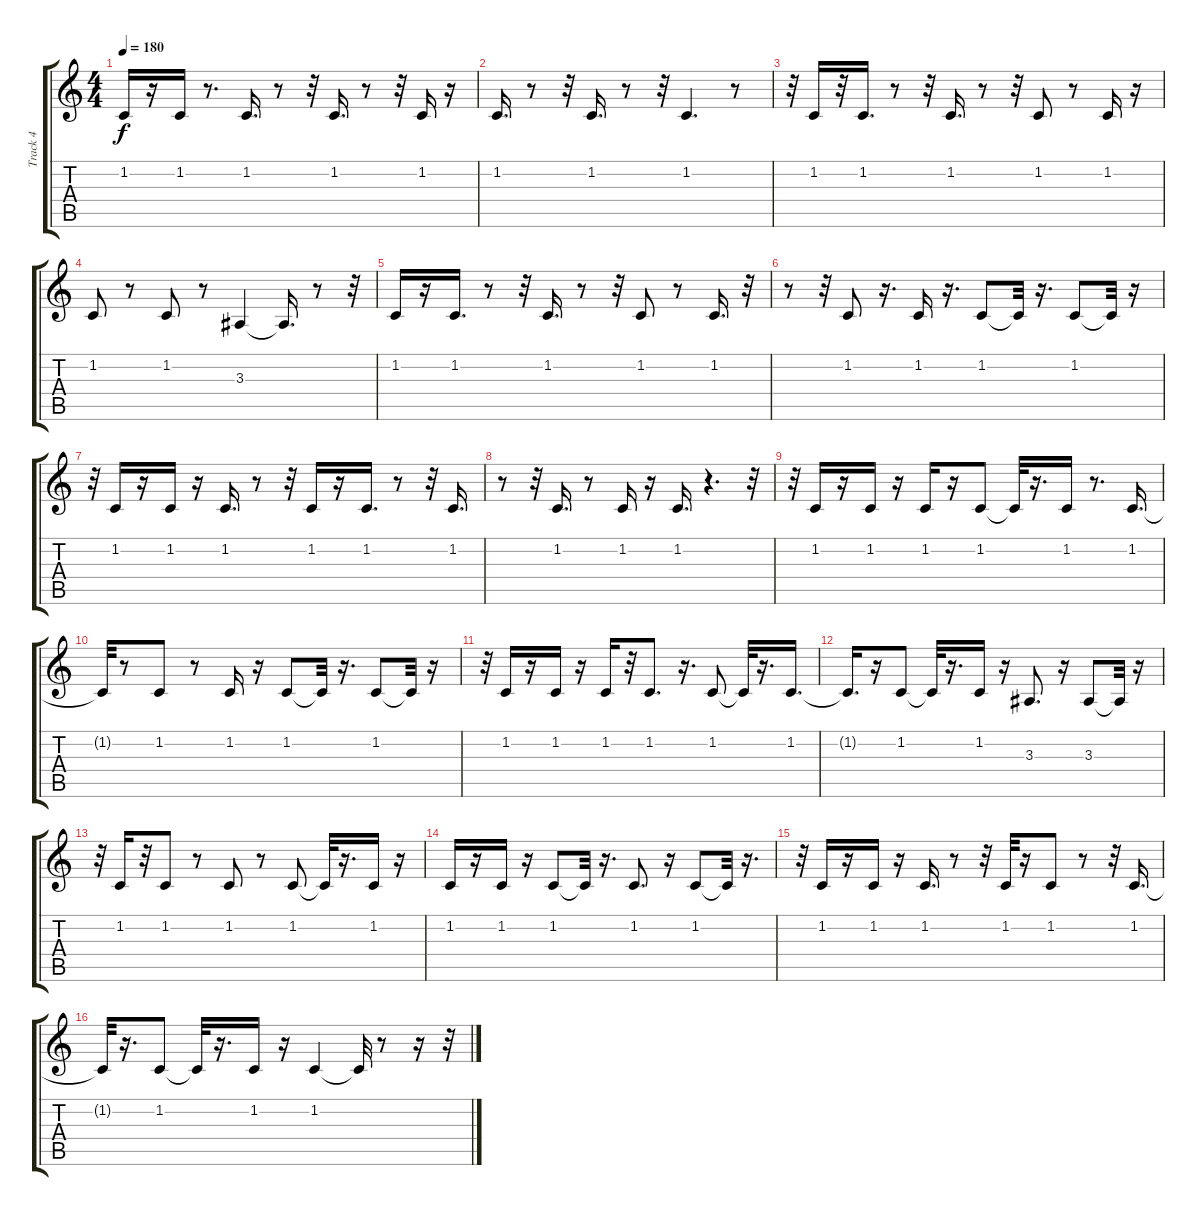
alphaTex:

\track ("Track 4" "Track 4") {instrument trombone}
\staff {score tabs}
\tuning (E4 B3 G3 D3 A2 E2) {hide}
\ts (4 4)
\tempo 180
\clef g2
\ks c
1.2.16{dy f} r.16 1.2.16 r.8{d} 1.2.16{d} r.8 r.32 1.2.16{d} r.8 r.32 1.2.16 r.16 |
1.2.16{d} r.8 r.32 1.2.16{d} r.8 r.32 1.2.4{d} r.8 |
r.32 1.2.16 r.32 1.2.16{d} r.8 r.32 1.2.16{d} r.8 r.32 1.2.8 r.8 1.2.16 r.16 |
1.2.8 r.8 1.2.8 r.8 3.3.4 3.3{t}.16{d} r.8 r.32 |
1.2.16 r.16 1.2.16{d} r.8 r.32 1.2.16{d} r.8 r.32 1.2.8 r.8 1.2.16{d} r.32 |
r.8 r.32 1.2.8 r.16{d} 1.2.16 r.16{d} 1.2.8 1.2{t}.32 r.16{d} 1.2.8 1.2{t}.32 r.16 |
r.32 1.2.16 r.16 1.2.16 r.16 1.2.16{d} r.8 r.32 1.2.16 r.16 1.2.16{d} r.8 r.32 1.2.16{d} |
r.8 r.32 1.2.16{d} r.8 1.2.16 r.16 1.2.16{d} r.4{d} r.32 |
r.32 1.2.16 r.16 1.2.16 r.16 1.2.16 r.16 1.2.8 1.2{t}.32 r.16{d} 1.2.16 r.8{d} 1.2.16{d} |
1.2{t}.32 r.8 1.2.8 r.8 1.2.16 r.16 1.2.8 1.2{t}.32 r.16{d} 1.2.8 1.2{t}.32 r.16 |
r.32 1.2.16 r.16 1.2.16 r.16 1.2.16 r.32 1.2.8{d} r.16{d} 1.2.8 1.2{t}.32 r.16{d} 1.2.16{d} |
1.2{t}.16{d} r.16 1.2.8 1.2{t}.32 r.16{d} 1.2.16 r.16 3.3.8{d} r.16 3.3.8 3.3{t}.32 r.16 |
r.32 1.2.16 r.32 1.2.8 r.8 1.2.8 r.8 1.2.8 1.2{t}.32 r.16{d} 1.2.16 r.16 |
1.2.16 r.16 1.2.16 r.16 1.2.8 1.2{t}.32 r.16{d} 1.2.8{d} r.16 1.2.8 1.2{t}.32 r.16{d} |
r.32 1.2.16 r.16 1.2.16 r.16 1.2.16{d} r.8 r.32 1.2.32 r.16 1.2.8 r.8 r.32 1.2.16{d} |
1.2{t}.32 r.16{d} 1.2.8 1.2{t}.32 r.16{d} 1.2.16 r.16 1.2.4 1.2{t}.32 r.8 r.16 r.32
